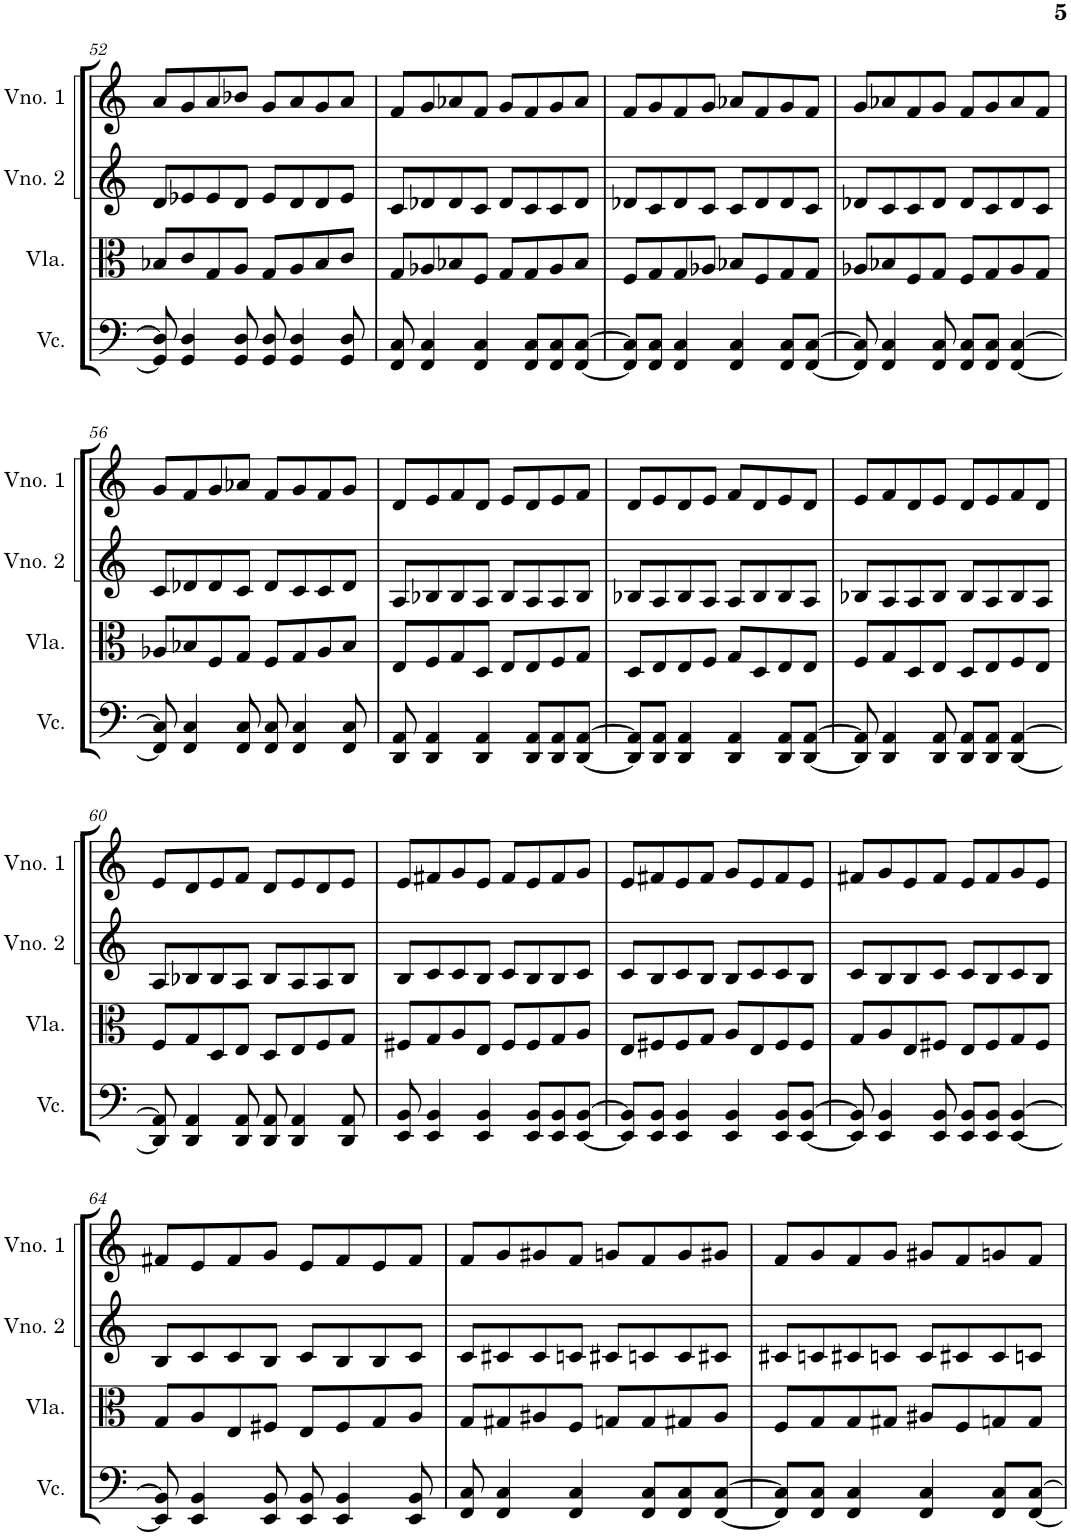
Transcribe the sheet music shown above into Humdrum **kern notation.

**kern	**kern	**kern	**kern
*part4	*part3	*part2	*part1
*staff4	*staff3	*staff2	*staff1
*I"Violoncelo	*I"Viola	*I"Violino 2	*I"Violino 1
*I'Vc.	*I'Vla.	*I'Vno. 2	*I'Vno. 1
!!LO:PB:g=z
*clefF4	*clefC3	*clefG2	*clefG2
*k[]	*k[]	*k[]	*k[]
*M4/4	*M4/4	*M4/4	*M4/4
=52	=52	=52	=52
8GG/] 8D/]	8B-X/L	8d/L	8a/L
4GG/ 4D/	8c/	8e-X/	8g/
.	8G/	8e-/	8a/
8GG/ 8D/	8A/J	8d/J	8b-X/J
8GG/ 8D/	8G/L	8e-/L	8g/L
4GG/ 4D/	8A/	8d/	8a/
.	8B-/	8d/	8g/
8GG/ 8D/	8c/J	8e-/J	8a/J
=53	=53	=53	=53
8FF/ 8C/	8G/L	8c/L	8f/L
4FF/ 4C/	8A-X/	8d-X/	8g/
.	8B-X/	8d-/	8a-X/
4FF/ 4C/	8F/J	8c/J	8f/J
.	8G/L	8d-/L	8g/L
8FF/ 8C/L	8G/	8c/	8f/
8FF/ 8C/	8A-/	8c/	8g/
[8FF/ [8C/J	8B-/J	8d-/J	8a-/J
=54	=54	=54	=54
8FF/] 8C/]L	8F/L	8d-X/L	8f/L
8FF/ 8C/J	8G/	8c/	8g/
4FF/ 4C/	8G/	8d-/	8f/
.	8A-X/J	8c/J	8g/J
4FF/ 4C/	8B-X/L	8c/L	8a-X/L
.	8F/	8d-/	8f/
8FF/ 8C/L	8G/	8d-/	8g/
[8FF/ [8C/J	8G/J	8c/J	8f/J
=55	=55	=55	=55
8FF/] 8C/]	8A-X/L	8d-X/L	8g/L
4FF/ 4C/	8B-X/	8c/	8a-X/
.	8F/	8c/	8f/
8FF/ 8C/	8G/J	8d-/J	8g/J
8FF/ 8C/L	8F/L	8d-/L	8f/L
8FF/ 8C/J	8G/	8c/	8g/
[4FF/ [4C/	8A-/	8d-/	8a-/
.	8G/J	8c/J	8f/J
!!LO:LB:g=z
=56	=56	=56	=56
8FF/] 8C/]	8A-X/L	8c/L	8g/L
4FF/ 4C/	8B-X/	8d-X/	8f/
.	8F/	8d-/	8g/
8FF/ 8C/	8G/J	8c/J	8a-X/J
8FF/ 8C/	8F/L	8d-/L	8f/L
4FF/ 4C/	8G/	8c/	8g/
.	8A-/	8c/	8f/
8FF/ 8C/	8B-/J	8d-/J	8g/J
=57	=57	=57	=57
8DD/ 8AA/	8E/L	8A/L	8d/L
4DD/ 4AA/	8F/	8B-X/	8e/
.	8G/	8B-/	8f/
4DD/ 4AA/	8D/J	8A/J	8d/J
.	8E/L	8B-/L	8e/L
8DD/ 8AA/L	8E/	8A/	8d/
8DD/ 8AA/	8F/	8A/	8e/
[8DD/ [8AA/J	8G/J	8B-/J	8f/J
=58	=58	=58	=58
8DD/] 8AA/]L	8D/L	8B-X/L	8d/L
8DD/ 8AA/J	8E/	8A/	8e/
4DD/ 4AA/	8E/	8B-/	8d/
.	8F/J	8A/J	8e/J
4DD/ 4AA/	8G/L	8A/L	8f/L
.	8D/	8B-/	8d/
8DD/ 8AA/L	8E/	8B-/	8e/
[8DD/ [8AA/J	8E/J	8A/J	8d/J
=59	=59	=59	=59
8DD/] 8AA/]	8F/L	8B-X/L	8e/L
4DD/ 4AA/	8G/	8A/	8f/
.	8D/	8A/	8d/
8DD/ 8AA/	8E/J	8B-/J	8e/J
8DD/ 8AA/L	8D/L	8B-/L	8d/L
8DD/ 8AA/J	8E/	8A/	8e/
[4DD/ [4AA/	8F/	8B-/	8f/
.	8E/J	8A/J	8d/J
!!LO:LB:g=z
=60	=60	=60	=60
8DD/] 8AA/]	8F/L	8A/L	8e/L
4DD/ 4AA/	8G/	8B-X/	8d/
.	8D/	8B-/	8e/
8DD/ 8AA/	8E/J	8A/J	8f/J
8DD/ 8AA/	8D/L	8B-/L	8d/L
4DD/ 4AA/	8E/	8A/	8e/
.	8F/	8A/	8d/
8DD/ 8AA/	8G/J	8B-/J	8e/J
=61	=61	=61	=61
8EE/ 8BB/	8F#X/L	8B/L	8e/L
4EE/ 4BB/	8G/	8c/	8f#X/
.	8A/	8c/	8g/
4EE/ 4BB/	8E/J	8B/J	8e/J
.	8F#/L	8c/L	8f#/L
8EE/ 8BB/L	8F#/	8B/	8e/
8EE/ 8BB/	8G/	8B/	8f#/
[8EE/ [8BB/J	8A/J	8c/J	8g/J
=62	=62	=62	=62
8EE/] 8BB/]L	8E/L	8c/L	8e/L
8EE/ 8BB/J	8F#X/	8B/	8f#X/
4EE/ 4BB/	8F#/	8c/	8e/
.	8G/J	8B/J	8f#/J
4EE/ 4BB/	8A/L	8B/L	8g/L
.	8E/	8c/	8e/
8EE/ 8BB/L	8F#/	8c/	8f#/
[8EE/ [8BB/J	8F#/J	8B/J	8e/J
=63	=63	=63	=63
8EE/] 8BB/]	8G/L	8c/L	8f#X/L
4EE/ 4BB/	8A/	8B/	8g/
.	8E/	8B/	8e/
8EE/ 8BB/	8F#X/J	8c/J	8f#/J
8EE/ 8BB/L	8E/L	8c/L	8e/L
8EE/ 8BB/J	8F#/	8B/	8f#/
[4EE/ [4BB/	8G/	8c/	8g/
.	8F#/J	8B/J	8e/J
!!LO:LB:g=z
=64	=64	=64	=64
8EE/] 8BB/]	8G/L	8B/L	8f#X/L
4EE/ 4BB/	8A/	8c/	8e/
.	8E/	8c/	8f#/
8EE/ 8BB/	8F#X/J	8B/J	8g/J
8EE/ 8BB/	8E/L	8c/L	8e/L
4EE/ 4BB/	8F#/	8B/	8f#/
.	8G/	8B/	8e/
8EE/ 8BB/	8A/J	8c/J	8f#/J
=65	=65	=65	=65
8FF/ 8C/	8G/L	8c/L	8f/L
4FF/ 4C/	8G#X/	8c#X/	8g/
.	8A#X/	8c#/	8g#X/
4FF/ 4C/	8F/J	8cn/J	8f/J
.	8Gn/L	8c#X/L	8gn/L
8FF/ 8C/L	8G/	8cn/	8f/
8FF/ 8C/	8G#X/	8c/	8g/
[8FF/ [8C/J	8A#/J	8c#X/J	8g#X/J
=66	=66	=66	=66
8FF/] 8C/]L	8F/L	8c#X/L	8f/L
8FF/ 8C/J	8G/	8cn/	8g/
4FF/ 4C/	8G/	8c#X/	8f/
.	8G#X/J	8cn/J	8g/J
4FF/ 4C/	8A#X/L	8c/L	8g#X/L
.	8F/	8c#X/	8f/
8FF/ 8C/L	8Gn/	8c#/	8gn/
[8FF/ [8C/J	8G/J	8cn/J	8f/J
=	=	=	=
*-	*-	*-	*-
